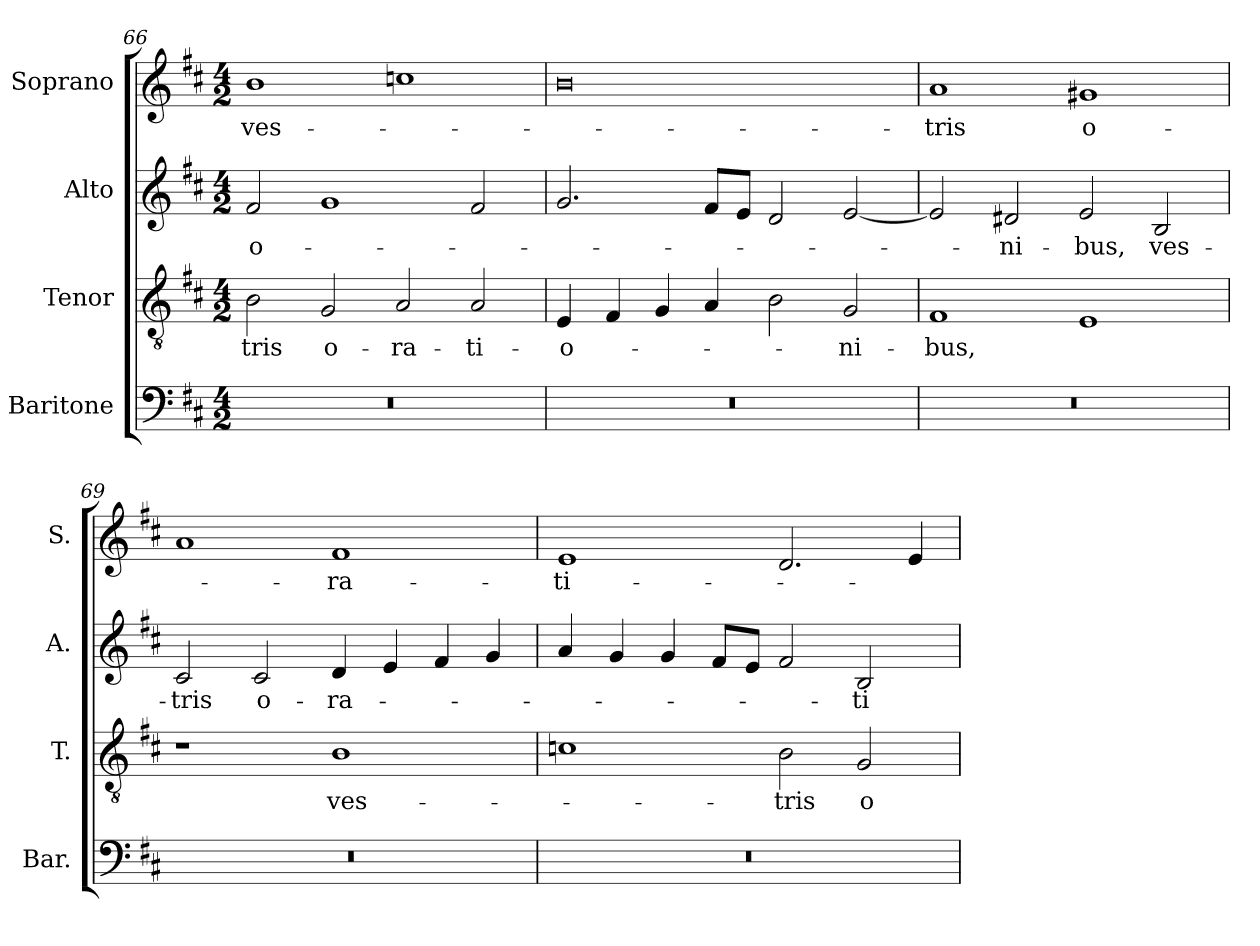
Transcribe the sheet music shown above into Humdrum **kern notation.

**kern	**kern	**text	**kern	**text	**kern	**text
*part4	*part3	*part3	*part2	*part2	*part1	*part1
*staff4	*staff3	*staff3	*staff2	*staff2	*staff1	*staff1
*I"Baritone	*I"Tenor	*	*I"Alto	*	*I"Soprano	*
*I'Bar.	*I'T.	*	*I'A.	*	*I'S.	*
*clefF4	*clefGv2	*	*clefG2	*	*clefG2	*
*	*ITrd7c12	*	*	*	*	*
*k[f#c#]	*k[f#c#]	*	*k[f#c#]	*	*k[f#c#]	*
*D:	*D:	*	*D:	*	*D:	*
*M4/2	*M4/2	*	*M4/2	*	*M4/2	*
=66	=66	=66	=66	=66	=66	=66
!LO:N:vis=1	!	!	!	!	!	!
!	!	!LO:LY:b:color=#000000	!	!	!	!
!	!	!	!	!LO:LY:b:color=#000000	!	!
!	!	!	!	!	!	!LO:LY:b:color=#000000
0r	2BBi\	-tris	2f#i/	-o-	1bi	ves-
!	!	!LO:LY:b:color=#000000	!	!	!	!
.	2GGi/	o-	1gi	.	.	.
!	!	!LO:LY:b:color=#000000	!	!	!	!
.	2AAi/	-ra-	.	.	1ccni	.
!	!	!LO:LY:b:color=#000000	!	!	!	!
.	2AAi/	-ti-	2f#i/	.	.	.
=67	=67	=67	=67	=67	=67	=67
!LO:N:vis=1	!	!	!	!	!	!
!	!	!LO:LY:b:color=#000000	!	!	!	!
0r	4EEi/	-o-	2.gi/	.	0bi	.
.	4FF#i/	.	.	.	.	.
.	4GGi/	.	.	.	.	.
.	4AAi/	.	8f#i/L	.	.	.
.	.	.	8ei/J	.	.	.
.	2BBi\	.	2di/	.	.	.
!	!	!LO:LY:b:color=#000000	!	!	!	!
.	2GGi/	-ni-	[2ei/	.	.	.
=68	=68	=68	=68	=68	=68	=68
!LO:N:vis=1	!	!	!	!	!	!
!	!	!LO:LY:b:color=#000000	!	!	!	!
!	!	!	!	!	!	!LO:LY:b:color=#000000
0r	1FF#i	-bus,	2ei/]	.	1ai	-tris
!	!	!	!	!LO:LY:b:color=#000000	!	!
.	.	.	2d#Xi/	-ni-	.	.
!	!	!	!	!LO:LY:b:color=#000000	!	!
!	!	!	!	!	!	!LO:LY:b:color=#000000
.	1EEi	.	2ei/	-bus,	1g#Xi	o-
!	!	!	!	!LO:LY:b:color=#000000	!	!
.	.	.	2Bi/	ves-	.	.
!!LO:PB:g=z
=69	=69	=69	=69	=69	=69	=69
!LO:N:vis=1	!	!	!	!	!	!
!	!	!	!	!LO:LY:b:color=#000000	!	!
0r	1r	.	2c#i/	-tris	1ai	.
!	!	!	!	!LO:LY:b:color=#000000	!	!
.	.	.	2c#i/	o-	.	.
!	!	!LO:LY:b:color=#000000	!	!	!	!
!	!	!	!	!LO:LY:b:color=#000000	!	!
!	!	!	!	!	!	!LO:LY:b:color=#000000
.	1BBi	ves-	4di/	-ra-	1f#i	-ra-
.	.	.	4ei/	.	.	.
.	.	.	4f#i/	.	.	.
.	.	.	4gi/	.	.	.
=70	=70	=70	=70	=70	=70	=70
!LO:N:vis=1	!	!	!	!	!	!
!	!	!	!	!	!	!LO:LY:b:color=#000000
0r	1Cni	.	4ai/	.	1ei	-ti-
.	.	.	4gi/	.	.	.
.	.	.	4gi/	.	.	.
.	.	.	8f#i/L	.	.	.
.	.	.	8ei/J	.	.	.
!	!	!LO:LY:b:color=#000000	!	!	!	!
.	2BBi\	-tris	2f#i/	.	2.di/	.
!	!	!LO:LY:b:color=#000000	!	!	!	!
!	!	!	!	!LO:LY:b:color=#000000	!	!
.	2GGi/	o-	2Bi/	-ti-	.	.
.	.	.	.	.	4ei/	.
=	=	=	=	=	=	=
*-	*-	*-	*-	*-	*-	*-
